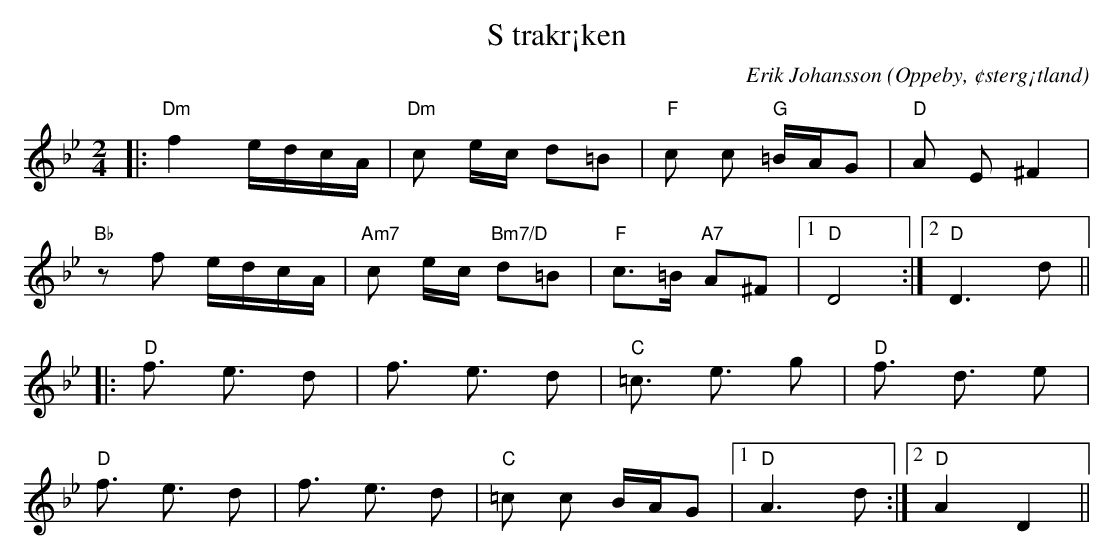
X:1
T:S trakr¡ken
C:Erik Johansson
O:Oppeby, ¢sterg¡tland
Q:90
M:2/4
L:1/8
K:Gm
|:"Dm"f2 e/d/c/A/ |"Dm"c e/c/ d=B| "F" c c "G" =B/A/G | "D" A E ^F2 |
"Bb" zf e/d/c/A/ |"Am7"c e/c/ "Bm7/D"d=B| "F" c>=B  "A7" A^F |1 "D" D4 :|2 "D" D3d ||
|:"D" f3/2 e3/2 d |f3/2 e3/2 d| "C" =c3/2 e3/2 g| "D" f3/2 d3/2 e |
"D" f3/2 e3/2 d |f3/2 e3/2 d| "C"=c c  B/A/G  |1 "D" A3  d:|2 "D" A2 D2||
